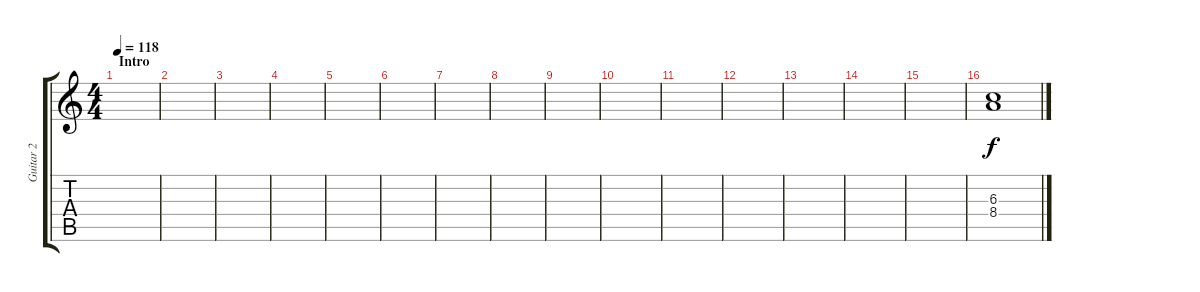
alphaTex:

\track ("Guitar 2" "Guitar 2") {instrument distortionguitar}
\staff {score tabs}
\tuning (Eb4 Bb3 Gb3 Db3 Ab2 Eb2) {hide}
\ts (4 4)
\section ("" "Intro")
\tempo 118
\clef g2
\ks c
|
|
|
|
|
|
|
|
|
|
|
|
|
|
|
(6.3 8.4).1
